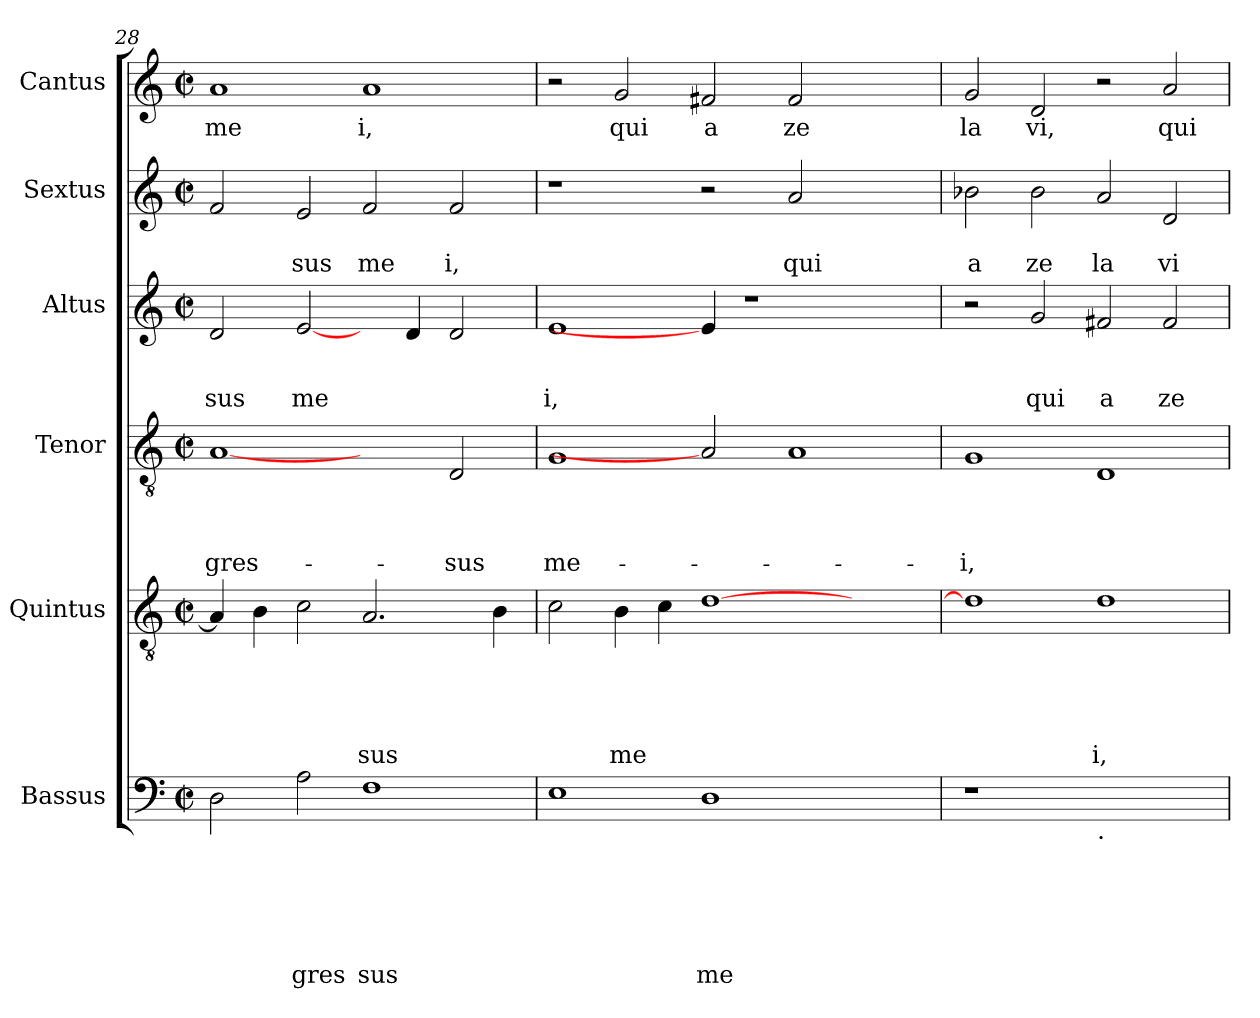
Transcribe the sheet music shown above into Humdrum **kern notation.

**kern	**text	**text	**text	**text	**text	**text	**kern	**text	**text	**text	**text	**text	**kern	**text	**text	**text	**text	**kern	**text	**text	**text	**kern	**text	**text	**kern	**text
*part6	*part6	*part6	*part6	*part6	*part6	*part6	*part5	*part5	*part5	*part5	*part5	*part5	*part4	*part4	*part4	*part4	*part4	*part3	*part3	*part3	*part3	*part2	*part2	*part2	*part1	*part1
*staff6	*staff6	*staff6	*staff6	*staff6	*staff6	*staff6	*staff5	*staff5	*staff5	*staff5	*staff5	*staff5	*staff4	*staff4	*staff4	*staff4	*staff4	*staff3	*staff3	*staff3	*staff3	*staff2	*staff2	*staff2	*staff1	*staff1
*I"Bassus	*	*	*	*	*	*	*I"Quintus	*	*	*	*	*	*I"Tenor	*	*	*	*	*I"Altus	*	*	*	*I"Sextus	*	*	*I"Cantus	*
*clefF4	*	*	*	*	*	*	*clefGv2	*	*	*	*	*	*clefGv2	*	*	*	*	*clefG2	*	*	*	*clefG2	*	*	*clefG2	*
*k[]	*	*	*	*	*	*	*k[]	*	*	*	*	*	*k[]	*	*	*	*	*k[]	*	*	*	*k[]	*	*	*k[]	*
*C:	*	*	*	*	*	*	*C:	*	*	*	*	*	*C:	*	*	*	*	*C:	*	*	*	*C:	*	*	*C:	*
*M2/2	*	*	*	*	*	*	*M2/2	*	*	*	*	*	*M2/2	*	*	*	*	*M2/2	*	*	*	*M2/2	*	*	*M2/2	*
*met(c|)	*	*	*	*	*	*	*met(c|)	*	*	*	*	*	*met(c|)	*	*	*	*	*met(c|)	*	*	*	*met(c|)	*	*	*met(c|)	*
=28	=28	=28	=28	=28	=28	=28	=28	=28	=28	=28	=28	=28	=28	=28	=28	=28	=28	=28	=28	=28	=28	=28	=28	=28	=28	=28
!	!	!	!	!	!	!	!	!	!	!	!	!	!	!	!	!	!LO:LY:b	!	!	!	!LO:LY:b	!	!	!	!	!LO:LY:b
2D\	.	.	.	.	.	.	4A/]	.	.	.	.	.	[1A	.	.	.	gres-	2d/	.	.	sus	2f/	.	.	1a	me
.	.	.	.	.	.	.	4B\	.	.	.	.	.	.	.	.	.	.	.	.	.	.	.	.	.	.	.
!	!	!	!	!	!	!LO:LY:b	!	!	!	!	!	!	!	!	!	!	!	!	!	!	!LO:LY:b	!	!	!LO:LY:b	!	!
2A\	.	.	.	.	.	gres	2c\	.	.	.	.	.	.	.	.	.	.	[2e/	.	.	me	2e/	.	sus	.	.
!	!	!	!	!	!	!LO:LY:b	!	!	!	!	!	!LO:LY:b	!	!	!	!	!	!	!	!	!	!	!	!LO:LY:b	!	!LO:LY:b
1F	.	.	.	.	.	sus	2.A/	.	.	.	.	sus	2ryy	.	.	.	.	4ryy	.	.	.	2f/	.	me	1a	i,
.	.	.	.	.	.	.	.	.	.	.	.	.	.	.	.	.	.	4d/	.	.	.	.	.	.	.	.
!	!	!	!	!	!	!	!	!	!	!	!	!	!	!	!	!	!LO:LY:b	!	!	!	!	!	!	!LO:LY:b	!	!
.	.	.	.	.	.	.	.	.	.	.	.	.	2D/	.	.	.	-sus	2d/	.	.	.	2f/	.	i,	.	.
.	.	.	.	.	.	.	4B\	.	.	.	.	.	.	.	.	.	.	.	.	.	.	.	.	.	.	.
=29	=29	=29	=29	=29	=29	=29	=29	=29	=29	=29	=29	=29	=29	=29	=29	=29	=29	=29	=29	=29	=29	=29	=29	=29	=29	=29
!	!	!	!	!	!	!	!	!	!	!	!	!	!	!	!	!	!LO:LY:b	!	!	!	!LO:LY:b	!	!	!	!	!
1E	.	.	.	.	.	.	2c\	.	.	.	.	.	1G	.	.	.	me-	1e	.	.	i,	1r	.	.	2r	.
!	!	!	!	!	!	!	!	!	!	!	!	!LO:LY:b	!	!	!	!	!	!	!	!	!	!	!	!	!	!LO:LY:b
.	.	.	.	.	.	.	4B\	.	.	.	.	me	.	.	.	.	.	.	.	.	.	.	.	.	2g/	qui
.	.	.	.	.	.	.	4c\	.	.	.	.	.	.	.	.	.	.	.	.	.	.	.	.	.	.	.
!	!	!	!	!	!	!LO:LY:b	!	!	!	!	!	!	!	!	!	!	!	!	!	!	!	!	!	!	!	!LO:LY:b
1D	.	.	.	.	.	me	[>1d	.	.	.	.	.	2A]	.	.	.	.	4e/]	.	.	.	2r	.	.	2f#X/	a
.	.	.	.	.	.	.	.	.	.	.	.	.	.	.	.	.	.	1r	.	.	.	.	.	.	.	.
!	!	!	!	!	!	!	!	!	!	!	!	!	!	!	!	!	!	!	!	!	!	!	!	!LO:LY:b	!	!LO:LY:b
.	.	.	.	.	.	.	.	.	.	.	.	.	1A	.	.	.	.	.	.	.	.	2a/	.	qui	2f#/	ze
2ryy	.	.	.	.	.	.	2ryy	.	.	.	.	.	.	.	.	.	.	.	.	.	.	2ryy	.	.	2ryy	.
.	.	.	.	.	.	.	.	.	.	.	.	.	.	.	.	.	.	4ryy	.	.	.	.	.	.	.	.
=30	=30	=30	=30	=30	=30	=30	=30	=30	=30	=30	=30	=30	=30	=30	=30	=30	=30	=30	=30	=30	=30	=30	=30	=30	=30	=30
!	!	!	!	!	!	!	!	!	!	!	!	!	!	!	!	!	!LO:LY:b	!	!	!	!	!	!	!LO:LY:b	!	!LO:LY:b
1r	.	.	.	.	.	.	1d]	.	.	.	.	.	1G	.	.	.	-i,	2r	.	.	.	2b-X\	.	a	2g/	la
!	!	!	!	!	!	!	!	!	!	!	!	!	!	!	!	!	!	!	!	!	!LO:LY:b	!	!	!LO:LY:b	!	!LO:LY:b
.	.	.	.	.	.	.	.	.	.	.	.	.	.	.	.	.	.	2g/	.	.	qui	2b-\	.	ze	2d/	vi,
!LO:TX:b:t=.	!	!	!	!	!	!	!	!	!	!	!	!	!	!	!	!	!	!	!	!	!	!	!	!	!	!
!	!	!	!	!	!	!	!	!	!	!	!	!LO:LY:b	!	!	!	!	!	!	!	!	!LO:LY:b	!	!	!LO:LY:b	!	!
1ryy	.	.	.	.	.	.	1d	.	.	.	.	i,	1D	.	.	.	.	2f#X/	.	.	a	2a/	.	la	2r	.
!	!	!	!	!	!	!	!	!	!	!	!	!	!	!	!	!	!	!	!	!	!LO:LY:b	!	!	!LO:LY:b	!	!LO:LY:b
.	.	.	.	.	.	.	.	.	.	.	.	.	.	.	.	.	.	2f#/	.	.	ze	2d/	.	vi	2a/	qui
=	=	=	=	=	=	=	=	=	=	=	=	=	=	=	=	=	=	=	=	=	=	=	=	=	=	=
*-	*-	*-	*-	*-	*-	*-	*-	*-	*-	*-	*-	*-	*-	*-	*-	*-	*-	*-	*-	*-	*-	*-	*-	*-	*-	*-
